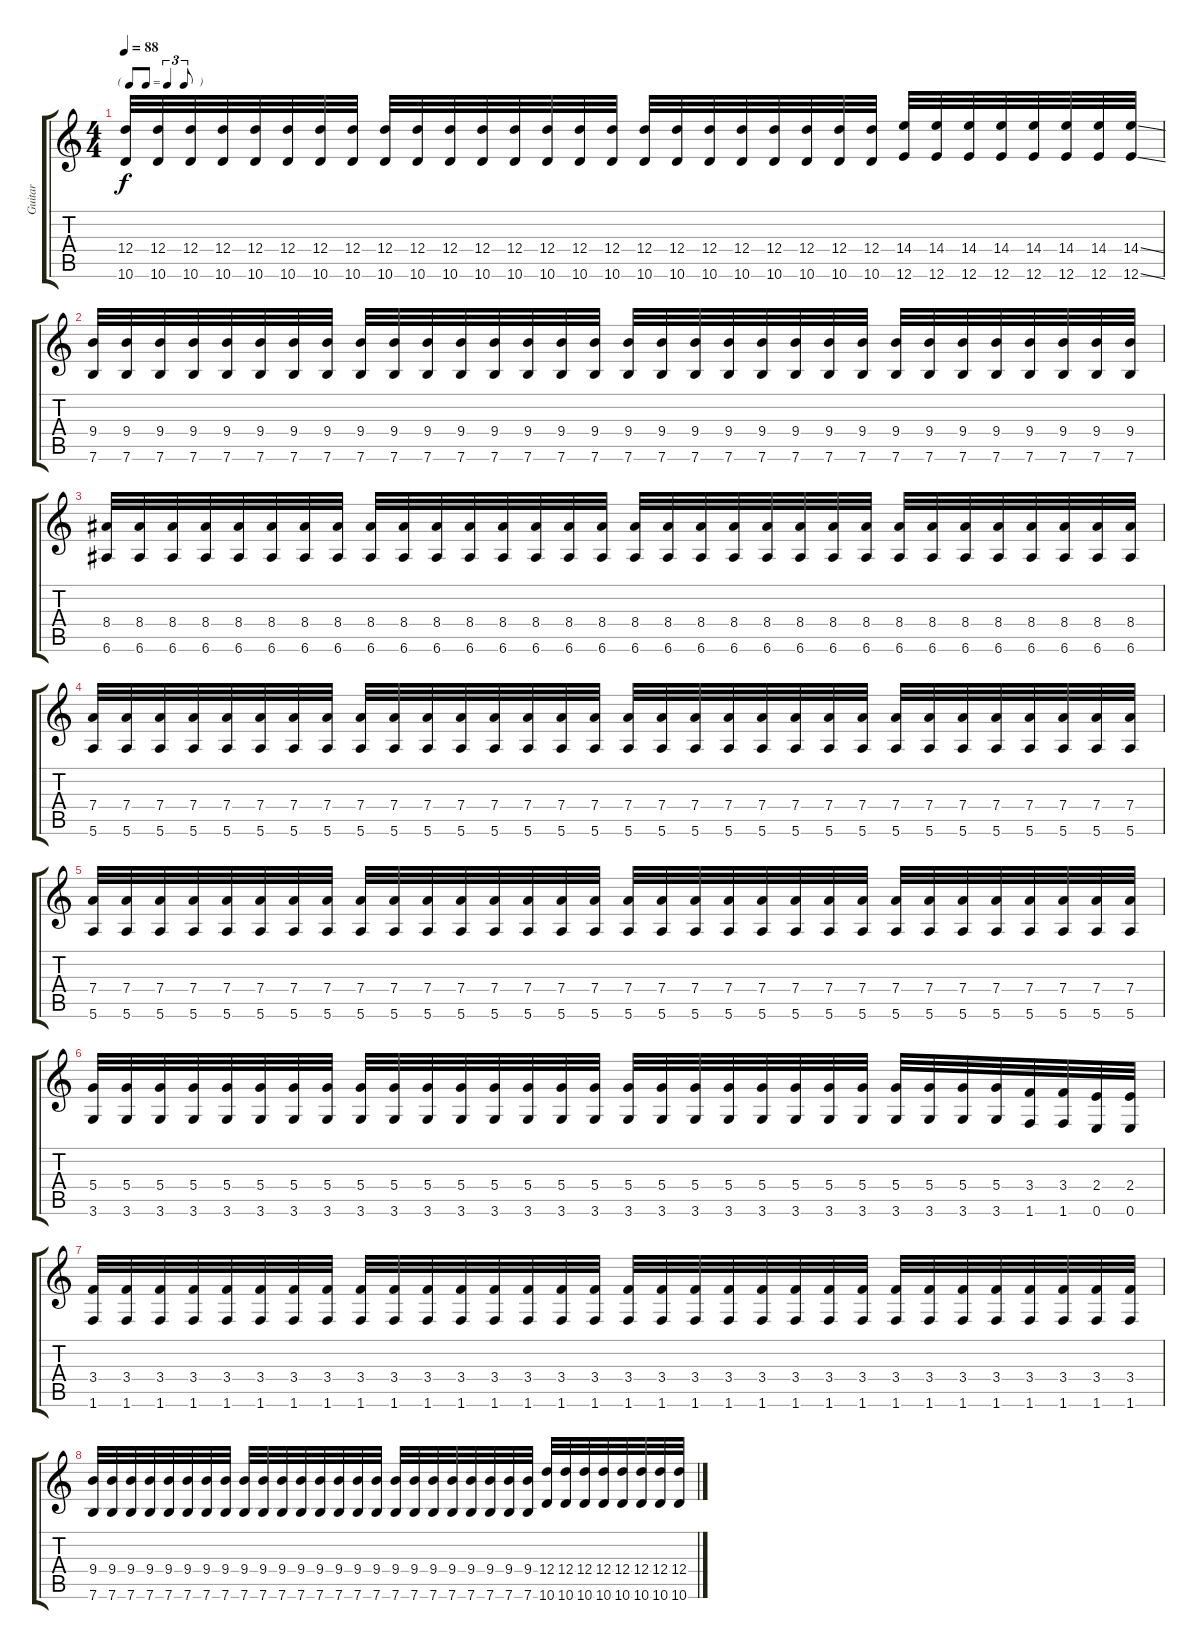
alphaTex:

\track ("Guitar" "Guitar") {instrument distortionguitar}
\staff {score tabs}
\tuning (E4 B3 G3 D3 A2 E2) {hide}
\ts (4 4)
\tf triplet8th
\tempo 88
\clef g2
\ks c
(12.4 10.6).32{dy f} (12.4 10.6).32 (12.4 10.6).32 (12.4 10.6).32 (12.4 10.6).32 (12.4 10.6).32 (12.4 10.6).32 (12.4 10.6).32 (12.4 10.6).32 (12.4 10.6).32 (12.4 10.6).32 (12.4 10.6).32 (12.4 10.6).32 (12.4 10.6).32 (12.4 10.6).32 (12.4 10.6).32 (12.4 10.6).32 (12.4 10.6).32 (12.4 10.6).32 (12.4 10.6).32 (12.4 10.6).32 (12.4 10.6).32 (12.4 10.6).32 (12.4 10.6).32 (14.4 12.6).32 (14.4 12.6).32 (14.4 12.6).32 (14.4 12.6).32 (14.4 12.6).32 (14.4 12.6).32 (14.4 12.6).32 (14.4{ss} 12.6{ss}).32 |
(9.4 7.6).32 (9.4 7.6).32 (9.4 7.6).32 (9.4 7.6).32 (9.4 7.6).32 (9.4 7.6).32 (9.4 7.6).32 (9.4 7.6).32 (9.4 7.6).32 (9.4 7.6).32 (9.4 7.6).32 (9.4 7.6).32 (9.4 7.6).32 (9.4 7.6).32 (9.4 7.6).32 (9.4 7.6).32 (9.4 7.6).32 (9.4 7.6).32 (9.4 7.6).32 (9.4 7.6).32 (9.4 7.6).32 (9.4 7.6).32 (9.4 7.6).32 (9.4 7.6).32 (9.4 7.6).32 (9.4 7.6).32 (9.4 7.6).32 (9.4 7.6).32 (9.4 7.6).32 (9.4 7.6).32 (9.4 7.6).32 (9.4 7.6).32 |
(8.4 6.6).32 (8.4 6.6).32 (8.4 6.6).32 (8.4 6.6).32 (8.4 6.6).32 (8.4 6.6).32 (8.4 6.6).32 (8.4 6.6).32 (8.4 6.6).32 (8.4 6.6).32 (8.4 6.6).32 (8.4 6.6).32 (8.4 6.6).32 (8.4 6.6).32 (8.4 6.6).32 (8.4 6.6).32 (8.4 6.6).32 (8.4 6.6).32 (8.4 6.6).32 (8.4 6.6).32 (8.4 6.6).32 (8.4 6.6).32 (8.4 6.6).32 (8.4 6.6).32 (8.4 6.6).32 (8.4 6.6).32 (8.4 6.6).32 (8.4 6.6).32 (8.4 6.6).32 (8.4 6.6).32 (8.4 6.6).32 (8.4 6.6).32 |
(7.4 5.6).32 (7.4 5.6).32 (7.4 5.6).32 (7.4 5.6).32 (7.4 5.6).32 (7.4 5.6).32 (7.4 5.6).32 (7.4 5.6).32 (7.4 5.6).32 (7.4 5.6).32 (7.4 5.6).32 (7.4 5.6).32 (7.4 5.6).32 (7.4 5.6).32 (7.4 5.6).32 (7.4 5.6).32 (7.4 5.6).32 (7.4 5.6).32 (7.4 5.6).32 (7.4 5.6).32 (7.4 5.6).32 (7.4 5.6).32 (7.4 5.6).32 (7.4 5.6).32 (7.4 5.6).32 (7.4 5.6).32 (7.4 5.6).32 (7.4 5.6).32 (7.4 5.6).32 (7.4 5.6).32 (7.4 5.6).32 (7.4 5.6).32 |
(7.4 5.6).32 (7.4 5.6).32 (7.4 5.6).32 (7.4 5.6).32 (7.4 5.6).32 (7.4 5.6).32 (7.4 5.6).32 (7.4 5.6).32 (7.4 5.6).32 (7.4 5.6).32 (7.4 5.6).32 (7.4 5.6).32 (7.4 5.6).32 (7.4 5.6).32 (7.4 5.6).32 (7.4 5.6).32 (7.4 5.6).32 (7.4 5.6).32 (7.4 5.6).32 (7.4 5.6).32 (7.4 5.6).32 (7.4 5.6).32 (7.4 5.6).32 (7.4 5.6).32 (7.4 5.6).32 (7.4 5.6).32 (7.4 5.6).32 (7.4 5.6).32 (7.4 5.6).32 (7.4 5.6).32 (7.4 5.6).32 (7.4 5.6).32 |
(5.4 3.6).32 (5.4 3.6).32 (5.4 3.6).32 (5.4 3.6).32 (5.4 3.6).32 (5.4 3.6).32 (5.4 3.6).32 (5.4 3.6).32 (5.4 3.6).32 (5.4 3.6).32 (5.4 3.6).32 (5.4 3.6).32 (5.4 3.6).32 (5.4 3.6).32 (5.4 3.6).32 (5.4 3.6).32 (5.4 3.6).32 (5.4 3.6).32 (5.4 3.6).32 (5.4 3.6).32 (5.4 3.6).32 (5.4 3.6).32 (5.4 3.6).32 (5.4 3.6).32 (5.4 3.6).32 (5.4 3.6).32 (5.4 3.6).32 (5.4 3.6).32 (3.4 1.6).32 (3.4 1.6).32 (2.4 0.6).32 (2.4 0.6).32 |
(3.4 1.6).32 (3.4 1.6).32 (3.4 1.6).32 (3.4 1.6).32 (3.4 1.6).32 (3.4 1.6).32 (3.4 1.6).32 (3.4 1.6).32 (3.4 1.6).32 (3.4 1.6).32 (3.4 1.6).32 (3.4 1.6).32 (3.4 1.6).32 (3.4 1.6).32 (3.4 1.6).32 (3.4 1.6).32 (3.4 1.6).32 (3.4 1.6).32 (3.4 1.6).32 (3.4 1.6).32 (3.4 1.6).32 (3.4 1.6).32 (3.4 1.6).32 (3.4 1.6).32 (3.4 1.6).32 (3.4 1.6).32 (3.4 1.6).32 (3.4 1.6).32 (3.4 1.6).32 (3.4 1.6).32 (3.4 1.6).32 (3.4 1.6).32 |
(9.4 7.6).32 (9.4 7.6).32 (9.4 7.6).32 (9.4 7.6).32 (9.4 7.6).32 (9.4 7.6).32 (9.4 7.6).32 (9.4 7.6).32 (9.4 7.6).32 (9.4 7.6).32 (9.4 7.6).32 (9.4 7.6).32 (9.4 7.6).32 (9.4 7.6).32 (9.4 7.6).32 (9.4 7.6).32 (9.4 7.6).32 (9.4 7.6).32 (9.4 7.6).32 (9.4 7.6).32 (9.4 7.6).32 (9.4 7.6).32 (9.4 7.6).32 (9.4 7.6).32 (12.4 10.6).32 (12.4 10.6).32 (12.4 10.6).32 (12.4 10.6).32 (12.4 10.6).32 (12.4 10.6).32 (12.4 10.6).32 (12.4 10.6).32
